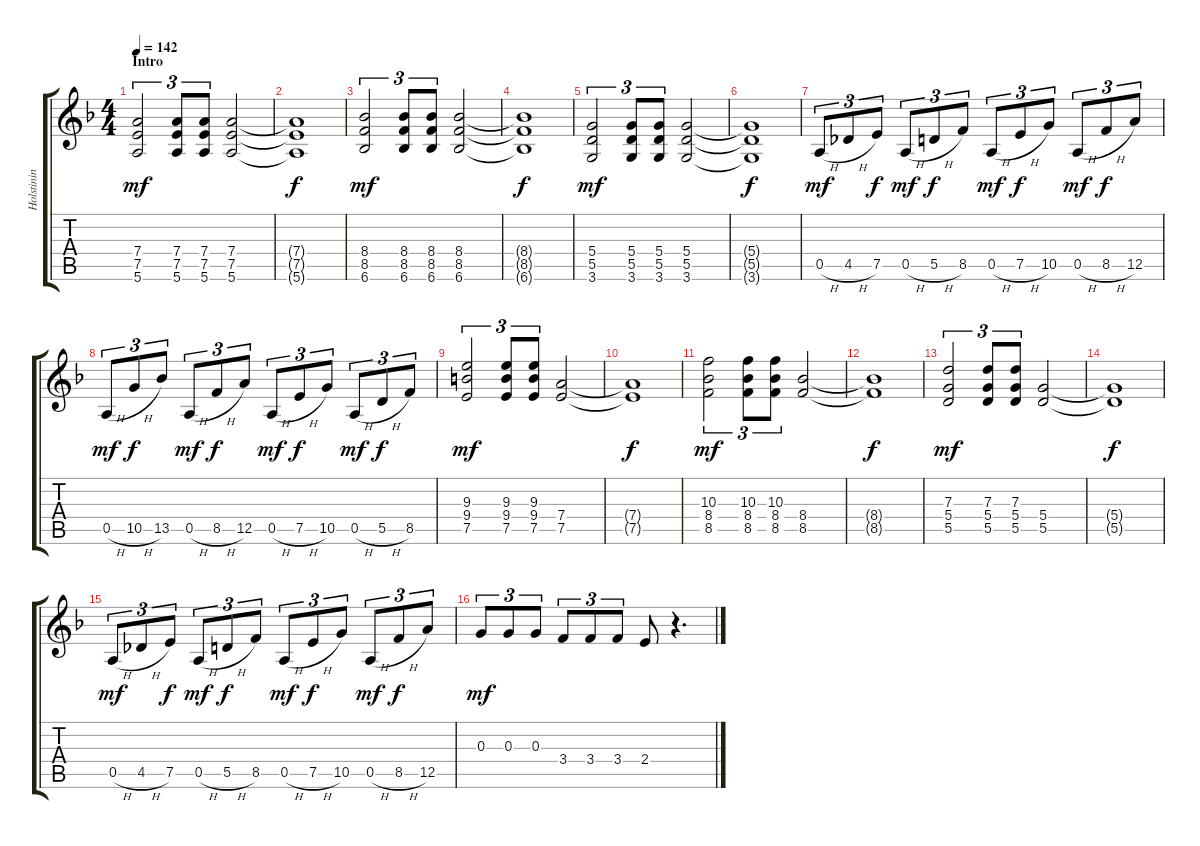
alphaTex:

\track ("Holstinin" "Holstinin") {instrument distortionguitar}
\staff {score tabs}
\tuning (E4 B3 G3 D3 A2 E2) {hide}
\ts (4 4)
\section ("" "Intro")
\tempo 142
\clef g2
\ks dminor
(7.4 7.5 5.6).2{tu (3 2) dy mf instrument distortionguitar} (7.4 7.5 5.6).8{tu (3 2)} (7.4 7.5 5.6).8{tu (3 2)} (7.4 7.5 5.6).2 |
(7.4{t} 7.5{t} 5.6{t}).1{dy f} |
(8.4 8.5 6.6).2{tu (3 2) dy mf} (8.4 8.5 6.6).8{tu (3 2)} (8.4 8.5 6.6).8{tu (3 2)} (8.4 8.5 6.6).2 |
(8.4{t} 8.5{t} 6.6{t}).1{dy f} |
(5.4 5.5 3.6).2{tu (3 2) dy mf} (5.4 5.5 3.6).8{tu (3 2)} (5.4 5.5 3.6).8{tu (3 2)} (5.4 5.5 3.6).2 |
(5.4{t} 5.5{t} 3.6{t}).1{dy f} |
0.5{h}.8{tu (3 2) dy mf} 4.5{h}.8{tu (3 2)} 7.5.8{tu (3 2) dy f} 0.5{h}.8{tu (3 2) dy mf} 5.5{h}.8{tu (3 2) dy f} 8.5.8{tu (3 2)} 0.5{h}.8{tu (3 2) dy mf} 7.5{h}.8{tu (3 2) dy f} 10.5.8{tu (3 2)} 0.5{h}.8{tu (3 2) dy mf} 8.5{h}.8{tu (3 2) dy f} 12.5.8{tu (3 2)} |
0.5{h}.8{tu (3 2) dy mf} 10.5{h}.8{tu (3 2) dy f} 13.5.8{tu (3 2)} 0.5{h}.8{tu (3 2) dy mf} 8.5{h}.8{tu (3 2) dy f} 12.5.8{tu (3 2)} 0.5{h}.8{tu (3 2) dy mf} 7.5{h}.8{tu (3 2) dy f} 10.5.8{tu (3 2)} 0.5{h}.8{tu (3 2) dy mf} 5.5{h}.8{tu (3 2) dy f} 8.5.8{tu (3 2)} |
(9.3 9.4 7.5).2{tu (3 2) dy mf} (9.3 9.4 7.5).8{tu (3 2)} (9.3 9.4 7.5).8{tu (3 2)} (7.4 7.5).2 |
(7.4{t} 7.5{t}).1{dy f} |
(10.3 8.4 8.5).2{tu (3 2) dy mf} (10.3 8.4 8.5).8{tu (3 2)} (10.3 8.4 8.5).8{tu (3 2)} (8.4 8.5).2 |
(8.4{t} 8.5{t}).1{dy f} |
(7.3 5.4 5.5).2{tu (3 2) dy mf} (7.3 5.4 5.5).8{tu (3 2)} (7.3 5.4 5.5).8{tu (3 2)} (5.4 5.5).2 |
(5.4{t} 5.5{t}).1{dy f} |
0.5{h}.8{tu (3 2) dy mf} 4.5{h}.8{tu (3 2)} 7.5.8{tu (3 2) dy f} 0.5{h}.8{tu (3 2) dy mf} 5.5{h}.8{tu (3 2) dy f} 8.5.8{tu (3 2)} 0.5{h}.8{tu (3 2) dy mf} 7.5{h}.8{tu (3 2) dy f} 10.5.8{tu (3 2)} 0.5{h}.8{tu (3 2) dy mf} 8.5{h}.8{tu (3 2) dy f} 12.5.8{tu (3 2)} |
0.3.8{tu (3 2) dy mf} 0.3.8{tu (3 2)} 0.3.8{tu (3 2)} 3.4.8{tu (3 2)} 3.4.8{tu (3 2)} 3.4.8{tu (3 2)} 2.4.8 r.4{d}
